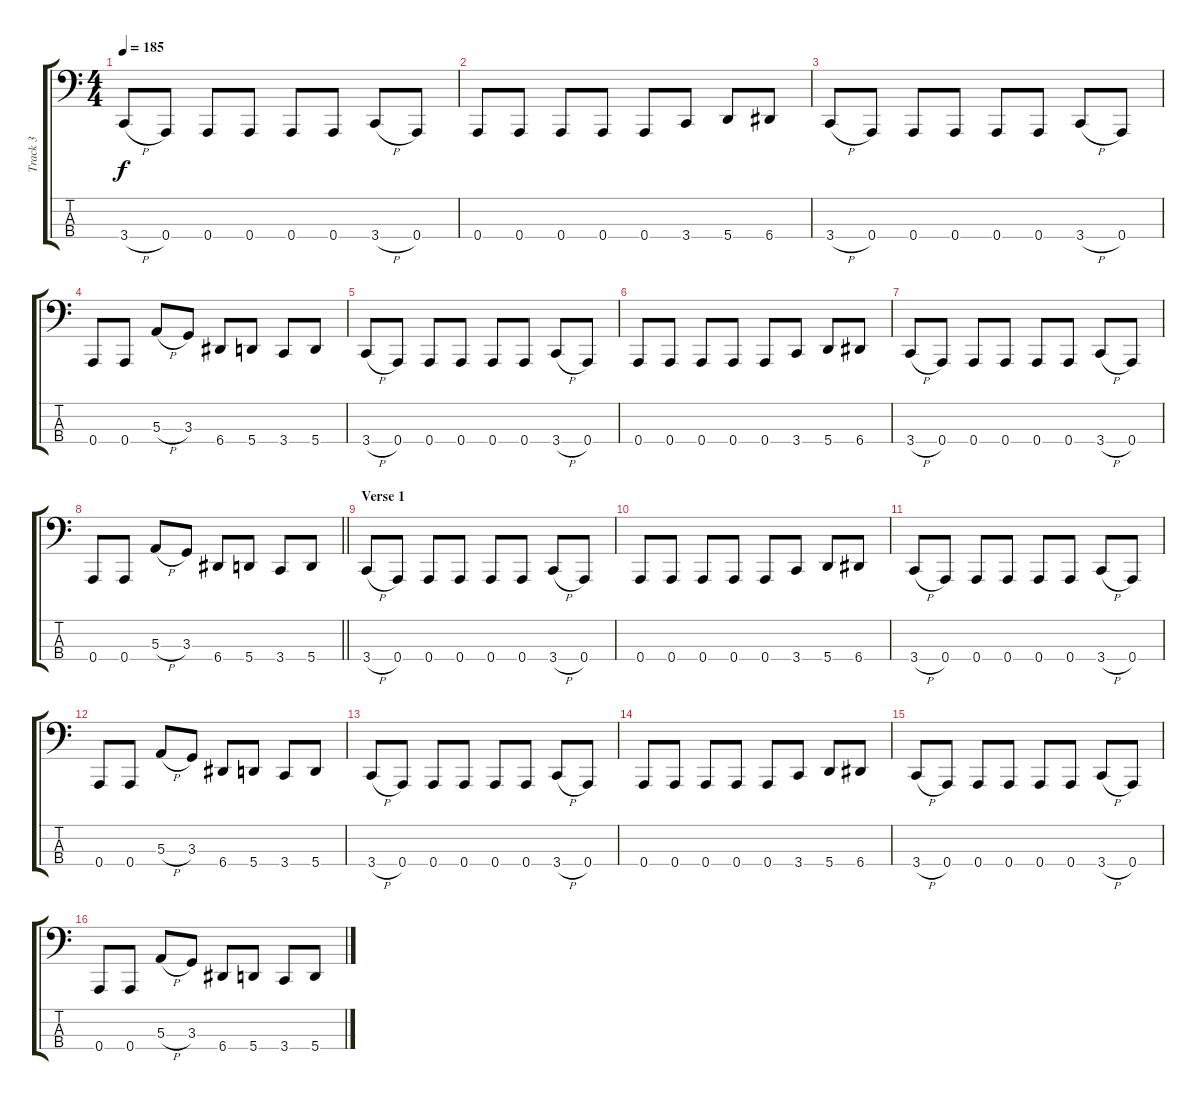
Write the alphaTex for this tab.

\track ("Track 3" "Track 3") {instrument electricbassfinger}
\staff {score tabs}
\tuning (D2 A1 E1 A0) {hide}
\ts (4 4)
\tempo 185
\clef f4
\ks c
3.4{h}.8{dy f} 0.4.8 0.4.8 0.4.8 0.4.8 0.4.8 3.4{h}.8 0.4.8 |
0.4.8 0.4.8 0.4.8 0.4.8 0.4.8 3.4.8 5.4.8 6.4.8 |
3.4{h}.8 0.4.8 0.4.8 0.4.8 0.4.8 0.4.8 3.4{h}.8 0.4.8 |
0.4.8 0.4.8 5.3{h}.8 3.3.8 6.4.8 5.4.8 3.4.8 5.4.8 |
3.4{h}.8 0.4.8 0.4.8 0.4.8 0.4.8 0.4.8 3.4{h}.8 0.4.8 |
0.4.8 0.4.8 0.4.8 0.4.8 0.4.8 3.4.8 5.4.8 6.4.8 |
3.4{h}.8 0.4.8 0.4.8 0.4.8 0.4.8 0.4.8 3.4{h}.8 0.4.8 |
\barLineRight lightlight
0.4.8 0.4.8 5.3{h}.8 3.3.8 6.4.8 5.4.8 3.4.8 5.4.8 |
\section ("" "Verse 1")
3.4{h}.8 0.4.8 0.4.8 0.4.8 0.4.8 0.4.8 3.4{h}.8 0.4.8 |
0.4.8 0.4.8 0.4.8 0.4.8 0.4.8 3.4.8 5.4.8 6.4.8 |
3.4{h}.8 0.4.8 0.4.8 0.4.8 0.4.8 0.4.8 3.4{h}.8 0.4.8 |
0.4.8 0.4.8 5.3{h}.8 3.3.8 6.4.8 5.4.8 3.4.8 5.4.8 |
3.4{h}.8 0.4.8 0.4.8 0.4.8 0.4.8 0.4.8 3.4{h}.8 0.4.8 |
0.4.8 0.4.8 0.4.8 0.4.8 0.4.8 3.4.8 5.4.8 6.4.8 |
3.4{h}.8 0.4.8 0.4.8 0.4.8 0.4.8 0.4.8 3.4{h}.8 0.4.8 |
0.4.8 0.4.8 5.3{h}.8 3.3.8 6.4.8 5.4.8 3.4.8 5.4.8
